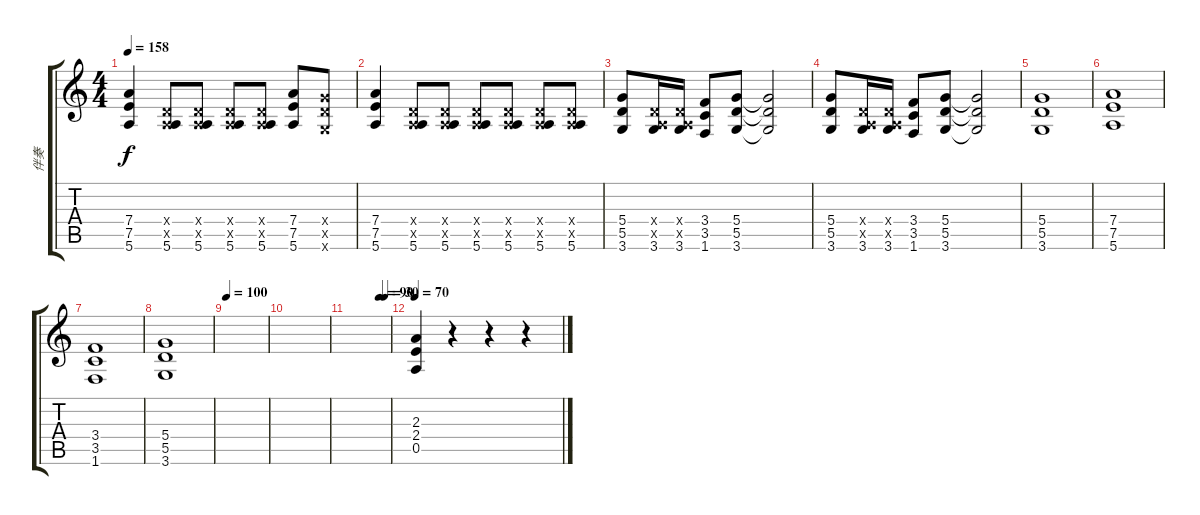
\track ("伴奏" "伴奏") {instrument distortionguitar}
\staff {score tabs}
\tuning (E4 B3 G3 D3 A2 E2) {hide}
\ts (4 4)
\tempo 158
\clef g2
\ks c
(7.4 7.5 5.6).4{dy f} (0.4{x} 0.5{x} 5.6).8 (0.4{x} 0.5{x} 5.6).8 (0.4{x} 0.5{x} 5.6).8 (0.4{x} 0.5{x} 5.6).8 (7.4 7.5 5.6).8 (5.4{x} 5.5{x} 3.6{x}).8 |
(7.4 7.5 5.6).4 (0.4{x} 0.5{x} 5.6).8 (0.4{x} 0.5{x} 5.6).8 (0.4{x} 0.5{x} 5.6).8 (0.4{x} 0.5{x} 5.6).8 (0.4{x} 0.5{x} 5.6).8 (0.4{x} 0.5{x} 5.6).8 |
(5.4 5.5 3.6).8 (0.4{x} 0.5{x} 3.6).16 (0.4{x} 0.5{x} 3.6).16 (3.4 3.5 1.6).8 (5.4 5.5 3.6).8 (5.4{t} 5.5{t} 3.6{t}).2 |
(5.4 5.5 3.6).8 (0.4{x} 0.5{x} 3.6).16 (0.4{x} 0.5{x} 3.6).16 (3.4 3.5 1.6).8 (5.4 5.5 3.6).8 (5.4{t} 5.5{t} 3.6{t}).2 |
(5.4 5.5 3.6).1 |
(7.4 7.5 5.6).1 |
(3.4 3.5 1.6).1 |
(5.4 5.5 3.6).1 |
\tempo 100
|
|
\tempo (30 0.875)
\tempo (90 0.75)
|
\tempo 70
(2.3 2.4 0.5).4 r.4 r.4 r.4
